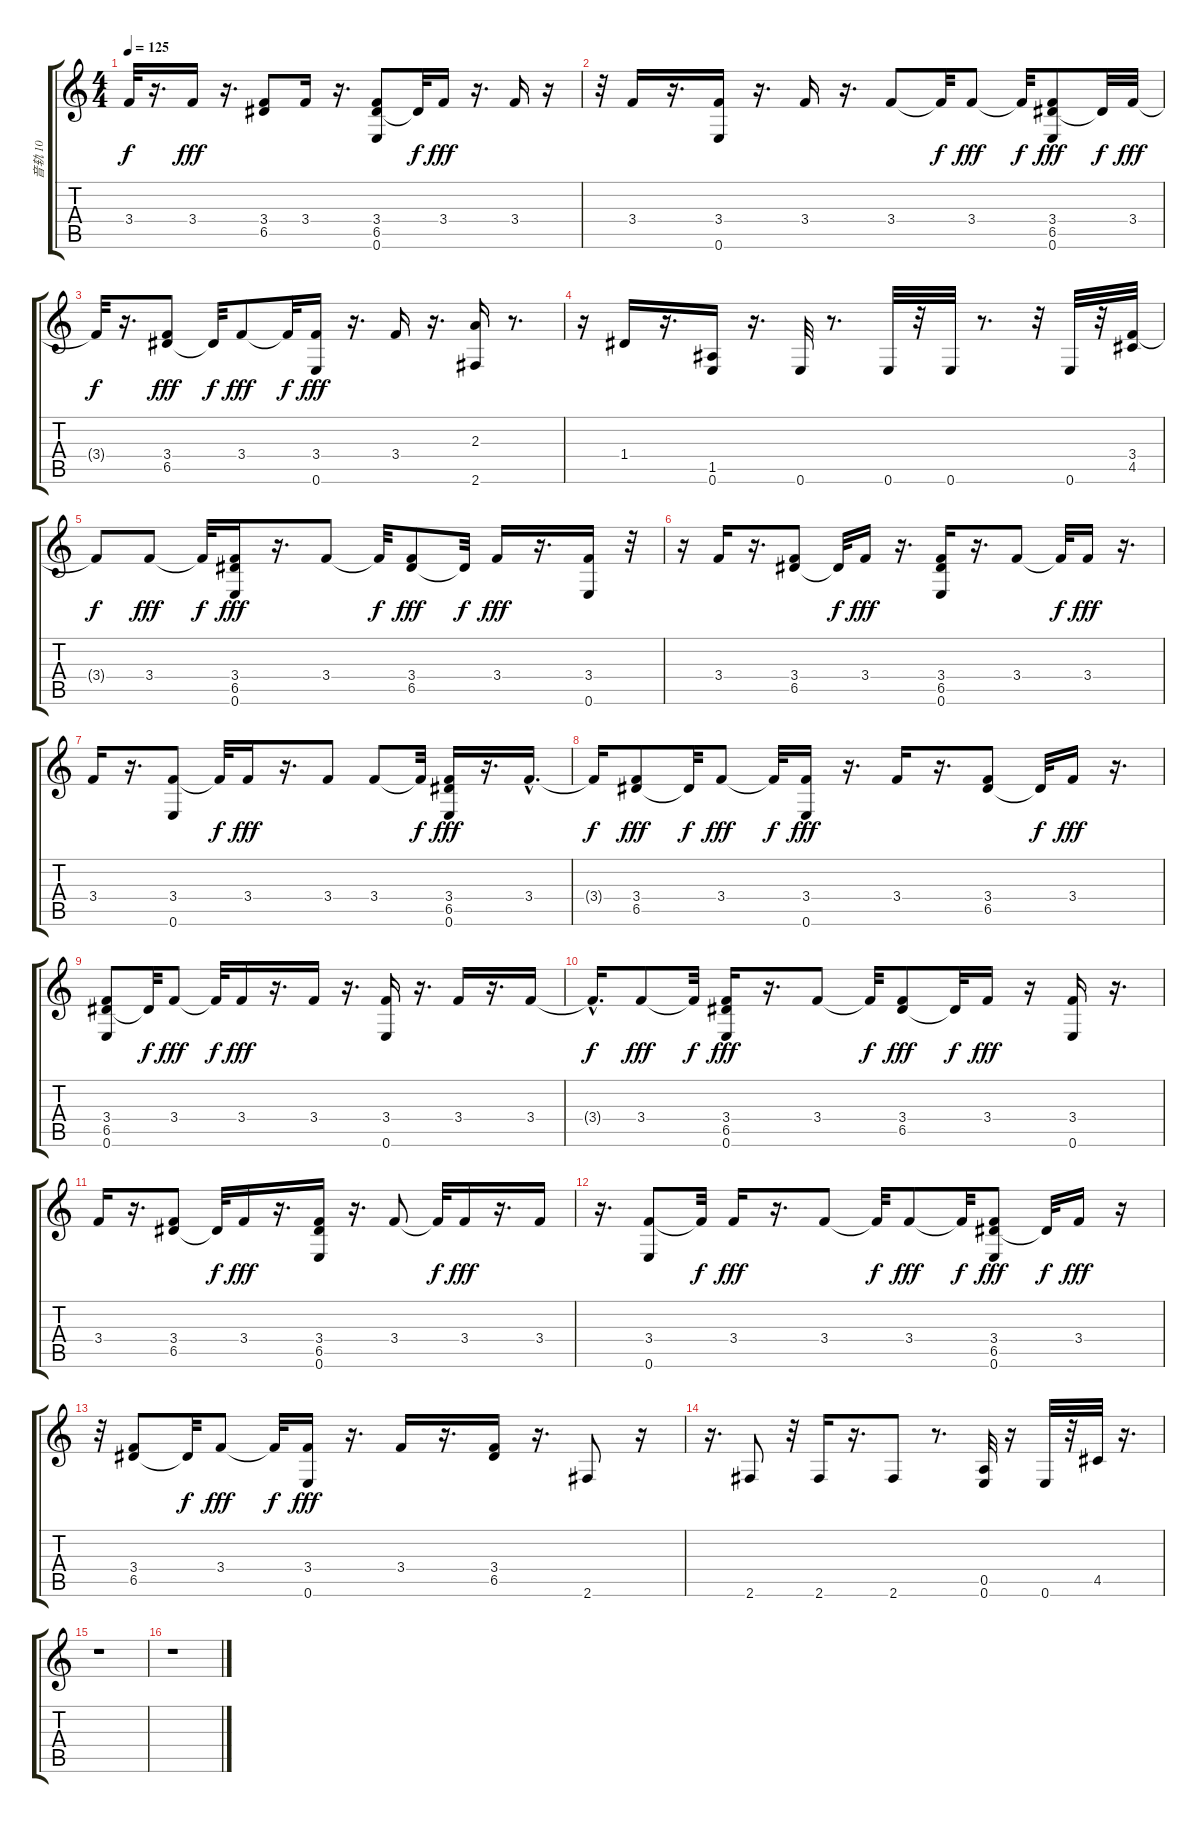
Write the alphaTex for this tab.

\track ("音轨 10" "音轨 10") {instrument acousticbass}
\staff {score tabs}
\tuning (E4 B3 G3 D3 A2 E2) {hide}
\ts (4 4)
\tempo 125
\clef g2
\ks c
3.4{t}.32{dy f} r.16{d} 3.4.16{dy fff} r.16{d} (3.4 6.5).8 3.4.16 r.16{d} (3.4 6.5 0.6).8 6.5{t}.32{dy f} 3.4.16{dy fff} r.16{d} 3.4.16 r.16 |
r.32 3.4.16 r.16{d} (3.4 0.6).16 r.16{d} 3.4.16 r.16{d} 3.4.8 3.4{t}.32{dy f} 3.4.8{dy fff} 3.4{t}.32{dy f} (3.4 6.5 0.6).8{dy fff} 6.5{t}.32{dy f} 3.4.32{dy fff} |
3.4{t}.32{dy f} r.16{d} (3.4 6.5).8{dy fff} 6.5{t}.32{dy f} 3.4.8{dy fff} 3.4{t}.32{dy f} (3.4 0.6).16{dy fff} r.16{d} 3.4.16 r.16{d} (2.3 2.6).16 r.8{d} |
r.16 1.4.16 r.16{d} (1.5 0.6).16 r.16{d} 0.6.32 r.8{d} 0.6.32 r.32 0.6.32 r.8{d} r.32 0.6.32 r.32 (3.4 4.5).32 |
3.4{t}.8{dy f} 3.4.8{dy fff} 3.4{t}.32{dy f} (3.4 6.5 0.6).16{dy fff} r.16{d} 3.4.8 3.4{t}.32{dy f} (3.4 6.5).8{dy fff} 6.5{t}.32{dy f} 3.4.16{dy fff} r.16{d} (3.4 0.6).16 r.32 |
r.16 3.4.16 r.16{d} (3.4 6.5).8 6.5{t}.32{dy f} 3.4.16{dy fff} r.16{d} (3.4 6.5 0.6).16 r.16{d} 3.4.8 3.4{t}.32{dy f} 3.4.16{dy fff} r.16{d} |
3.4.16 r.16{d} (3.4 0.6).8 3.4{t}.32{dy f} 3.4.16{dy fff} r.16{d} 3.4.8 3.4.8 3.4{t}.32{dy f} (3.4 6.5 0.6).16{dy fff} r.16{d} 3.4{hac}.16{d} |
3.4{t}.16{dy f} (3.4 6.5).8{dy fff} 6.5{t}.32{dy f} 3.4.8{dy fff} 3.4{t}.32{dy f} (3.4 0.6).16{dy fff} r.16{d} 3.4.16 r.16{d} (3.4 6.5).8 6.5{t}.32{dy f} 3.4.16{dy fff} r.16{d} |
(3.4 6.5 0.6).8 6.5{t}.32{dy f} 3.4.8{dy fff} 3.4{t}.32{dy f} 3.4.16{dy fff} r.16{d} 3.4.16 r.16{d} (3.4 0.6).16 r.16{d} 3.4.16 r.16{d} 3.4.16 |
3.4{hac t}.16{d dy f} 3.4.8{dy fff} 3.4{t}.32{dy f} (3.4 6.5 0.6).16{dy fff} r.16{d} 3.4.8 3.4{t}.32{dy f} (3.4 6.5).8{dy fff} 6.5{t}.32{dy f} 3.4.16{dy fff} r.16 (3.4 0.6).16 r.16{d} |
3.4.16 r.16{d} (3.4 6.5).8 6.5{t}.32{dy f} 3.4.16{dy fff} r.16{d} (3.4 6.5 0.6).16 r.16{d} 3.4.8 3.4{t}.32{dy f} 3.4.16{dy fff} r.16{d} 3.4.16 |
r.16{d} (3.4 0.6).8 3.4{t}.32{dy f} 3.4.16{dy fff} r.16{d} 3.4.8 3.4{t}.32{dy f} 3.4.8{dy fff} 3.4{t}.32{dy f} (3.4 6.5 0.6).8{dy fff} 6.5{t}.32{dy f} 3.4.16{dy fff} r.16 |
r.32 (3.4 6.5).8 6.5{t}.32{dy f} 3.4.8{dy fff} 3.4{t}.32{dy f} (3.4 0.6).16{dy fff} r.16{d} 3.4.16 r.16{d} (3.4 6.5).16 r.16{d} 2.6.8 r.16 |
r.16{d} 2.6.8 r.32 2.6.16 r.16{d} 2.6.8 r.8{d} (0.5 0.6).32 r.16 0.6.32 r.32 4.5.32 r.16{d} |
r.1 |
r.1
